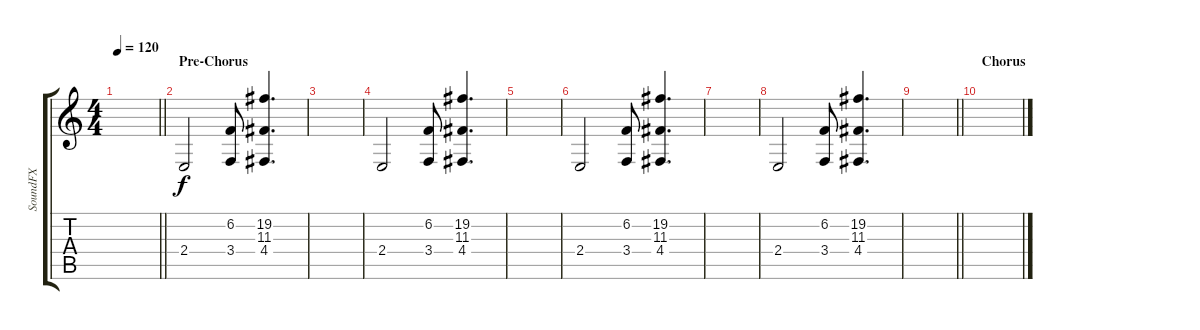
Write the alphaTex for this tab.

\track ("SoundFX" "SoundFX") {instrument applause}
\staff {score tabs}
\tuning (E4 B3 G3 D3 A2 D2) {hide}
\ts (4 4)
\tempo 120
\clef g2
\barLineRight lightlight
\ks c
|
\section ("" "Pre-Chorus")
2.4.2 (6.2 3.4).8 (19.2 11.3 4.4).4{d} |
|
2.4.2 (6.2 3.4).8 (19.2 11.3 4.4).4{d} |
|
2.4.2 (6.2 3.4).8 (19.2 11.3 4.4).4{d} |
|
2.4.2 (6.2 3.4).8 (19.2 11.3 4.4).4{d} |
\barLineRight lightlight
|
\section ("" "Chorus")
